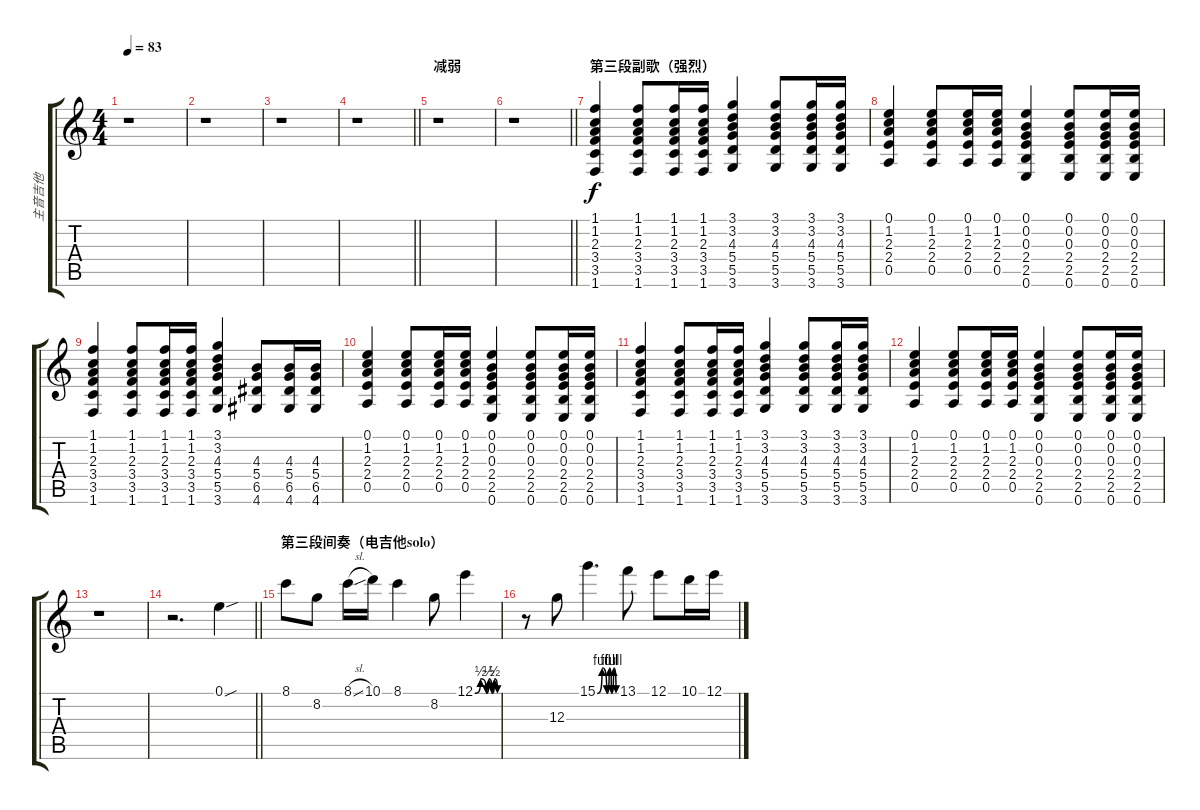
\track ("主音吉他" "主音吉他") {mute instrument overdrivenguitar}
\staff {score tabs}
\tuning (E4 B3 G3 D3 A2 E2) {hide}
\ts (4 4)
\tempo 83
\clef g2
\ks c
r.1{dy f} |
r.1 |
r.1 |
\barLineRight lightlight
r.1 |
\section ("" "减弱")
r.1 |
\barLineRight lightlight
r.1 |
\section ("" "第三段副歌（强烈）")
(1.1 1.2 2.3 3.4 3.5 1.6).4 (1.1 1.2 2.3 3.4 3.5 1.6).8 (1.1 1.2 2.3 3.4 3.5 1.6).16 (1.1 1.2 2.3 3.4 3.5 1.6).16 (3.1 3.2 4.3 5.4 5.5 3.6).4 (3.1 3.2 4.3 5.4 5.5 3.6).8 (3.1 3.2 4.3 5.4 5.5 3.6).16 (3.1 3.2 4.3 5.4 5.5 3.6).16 |
(0.1 1.2 2.3 2.4 0.5).4 (0.1 1.2 2.3 2.4 0.5).8 (0.1 1.2 2.3 2.4 0.5).16 (0.1 1.2 2.3 2.4 0.5).16 (0.1 0.2 0.3 2.4 2.5 0.6).4 (0.1 0.2 0.3 2.4 2.5 0.6).8 (0.1 0.2 0.3 2.4 2.5 0.6).16 (0.1 0.2 0.3 2.4 2.5 0.6).16 |
(1.1 1.2 2.3 3.4 3.5 1.6).4 (1.1 1.2 2.3 3.4 3.5 1.6).8 (1.1 1.2 2.3 3.4 3.5 1.6).16 (1.1 1.2 2.3 3.4 3.5 1.6).16 (3.1 3.2 4.3 5.4 5.5 3.6).4 (4.3 5.4 6.5 4.6).8 (4.3 5.4 6.5 4.6).16 (4.3 5.4 6.5 4.6).16 |
(0.1 1.2 2.3 2.4 0.5).4 (0.1 1.2 2.3 2.4 0.5).8 (0.1 1.2 2.3 2.4 0.5).16 (0.1 1.2 2.3 2.4 0.5).16 (0.1 0.2 0.3 2.4 2.5 0.6).4 (0.1 0.2 0.3 2.4 2.5 0.6).8 (0.1 0.2 0.3 2.4 2.5 0.6).16 (0.1 0.2 0.3 2.4 2.5 0.6).16 |
(1.1 1.2 2.3 3.4 3.5 1.6).4 (1.1 1.2 2.3 3.4 3.5 1.6).8 (1.1 1.2 2.3 3.4 3.5 1.6).16 (1.1 1.2 2.3 3.4 3.5 1.6).16 (3.1 3.2 4.3 5.4 5.5 3.6).4 (3.1 3.2 4.3 5.4 5.5 3.6).8 (3.1 3.2 4.3 5.4 5.5 3.6).16 (3.1 3.2 4.3 5.4 5.5 3.6).16 |
(0.1 1.2 2.3 2.4 0.5).4 (0.1 1.2 2.3 2.4 0.5).8 (0.1 1.2 2.3 2.4 0.5).16 (0.1 1.2 2.3 2.4 0.5).16 (0.1 0.2 0.3 2.4 2.5 0.6).4 (0.1 0.2 0.3 2.4 2.5 0.6).8 (0.1 0.2 0.3 2.4 2.5 0.6).16 (0.1 0.2 0.3 2.4 2.5 0.6).16 |
r.1 |
\barLineRight lightlight
r.2{d} 0.1{sou}.4 |
\section ("" "第三段间奏（电吉他solo）")
8.1.8 8.2.8 8.1{sl}.16 10.1.16 8.1.4 8.2.8 12.1{be (custom 0 0 15 2 30 0 37 2 45 0 52 2 60 0)}.4 |
r.8 12.3.8 15.1{be (custom 0 0 15 4 30 0 38 4 45 0 52 4 60 0)}.4{d} 13.1.8 12.1.8 10.1.16 12.1.16
